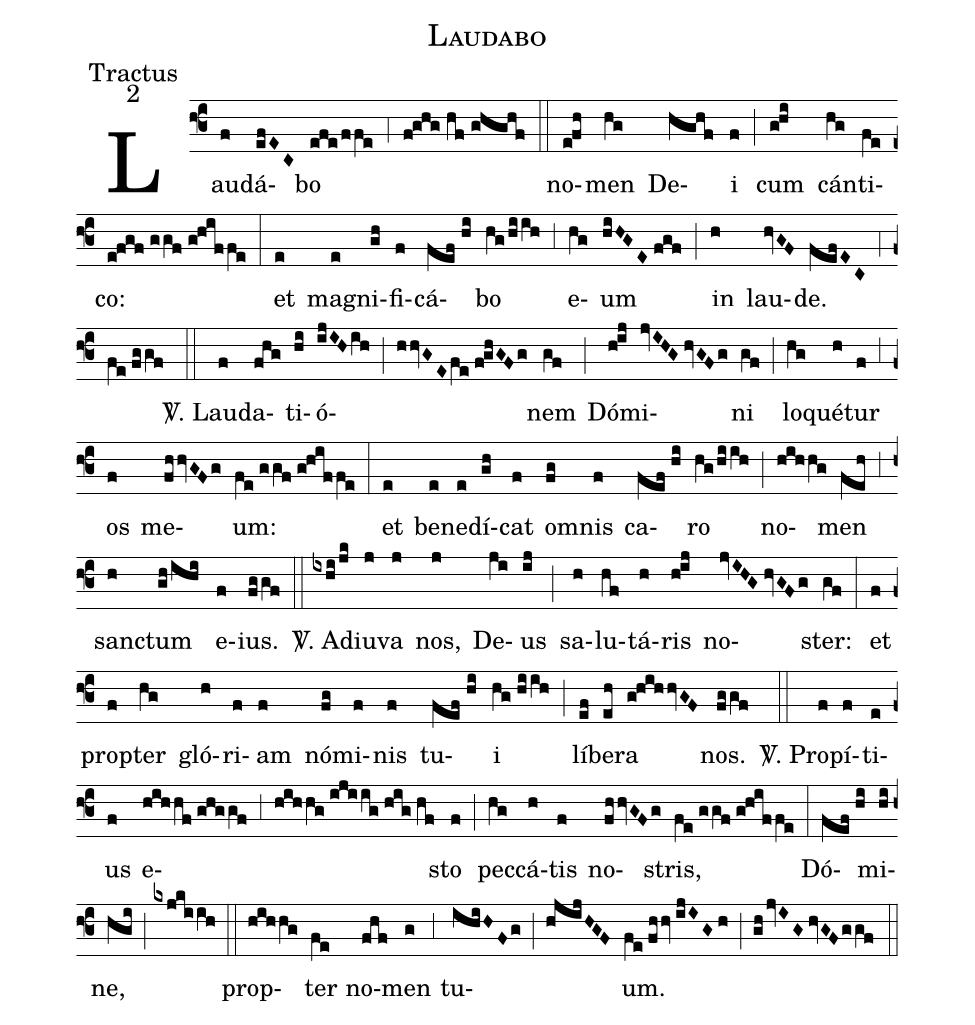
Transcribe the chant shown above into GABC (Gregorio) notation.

name:Laudabo;
office-part:Tractus;
mode:2;
%%
(f3) Lau(f)dá(efEC)bo(efe/ffe) (,4) (f!ghg//hf//ghghf) (::)
no(e!fh)men(hg) De(hghf)i(f) (;) cum(g!hi) cán(hg)ti(fe)co:(e!fgf//ggf//g!hiffe) (:)
et(e) ma(e)gni(gh)fi(f)cá(fef//hi)bo(hg/hiih) (,3) e(hg)um(hiHGE//fgf) (;) in(h) lau(hvGF)de.(fefEC) (,4) (fe//fggf) (::)

<sp>V/</sp>. Lau(f)da(fhg)ti(hi)ó(ijIH/ih)(;)(hhvGE/fe//f!ghGFg)nem(gf) (;) Dó(h!ij)mi(jvIHG//hvGFg)ni(gf) (;) lo(hg)qué(h)tur(f) (,3) os(f) me(fhhvGFg)um:(fe//ggf//g!hiffe) (:)
et(e) be(e)ne(e)dí(gh)cat(f) om(fg)nis(f) ca(fef//hi)ro(hg/hiih) (;) no(hihhg)men(feh) (,3) san(h)ctum(gh/ihi) e(f)ius.(fggf) (::)

<sp>V/</sp>. Ad(ixhi/jk)iu(j)va(j) nos,(j) De(ji)us(ij) (;) sa(h)lu(hf)tá(h)ris(h!ij) no(jvIHG//hvGFg)ster:(gf) (:)
et(f) prop(f)ter(hg) gló(h)ri(f)am(f) nó(fg)mi(f)nis(f) tu(fef//hi)i(hg//hiih) (;) lí(ef)be(eh)ra(g!hihhvGF) nos.(fggf) (::)

<sp>V/</sp>. Pro(f)pí(f)ti(e)us(f) e(hihhf//ghggf)(,3)(hihhg//ijiig//hig//hf)sto(f) (;) pec(hg)cá(h)tis(f) no(fhhvGFg)stris,(fe//ggf//g!hiffe) (:)
Dó(fef//hi)mi(hi)ne,(hgi) (;) (kxjkiih) (::)
prop(hihhg)ter(fe) no(fhf)men(g) (,3) tu(ihiHFg)(;)(hjijHGF)um.(fe//fhhv//ijIG//h) (;) (gh/jvIG//hvGF/ggf) (::)
